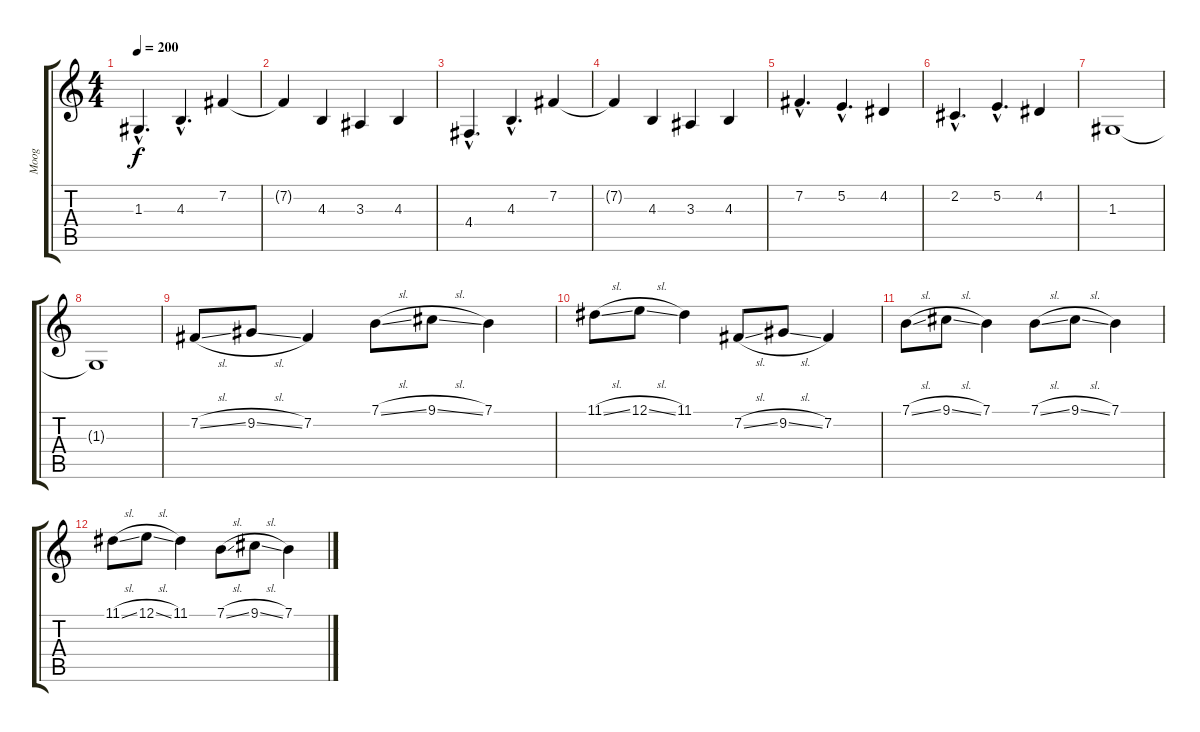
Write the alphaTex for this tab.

\track ("Moog" "Moog") {instrument lead1square}
\staff {score tabs}
\tuning (E4 B3 G3 D3 A2 E2) {hide}
\ts (4 4)
\tempo 200
\clef g2
\ks c
1.3{hac}.4{d dy f} 4.3{hac}.4{d} 7.2.4 |
7.2{t}.4 4.3.4 3.3.4 4.3.4 |
4.4{hac}.4{d} 4.3{hac}.4{d} 7.2.4 |
7.2{t}.4 4.3.4 3.3.4 4.3.4 |
7.2{hac}.4{d} 5.2{hac}.4{d} 4.2.4 |
2.2{hac}.4{d} 5.2{hac}.4{d} 4.2.4 |
1.3.1 |
1.3{t}.1 |
7.2{sl}.8 9.2{sl}.8 7.2.4 7.1{sl}.8 9.1{sl}.8 7.1.4 |
11.1{sl}.8 12.1{sl}.8 11.1.4 7.2{sl}.8 9.2{sl}.8 7.2.4 |
7.1{sl}.8 9.1{sl}.8 7.1.4 7.1{sl}.8 9.1{sl}.8 7.1.4 |
11.1{sl}.8 12.1{sl}.8 11.1.4 7.1{sl}.8 9.1{sl}.8 7.1.4
